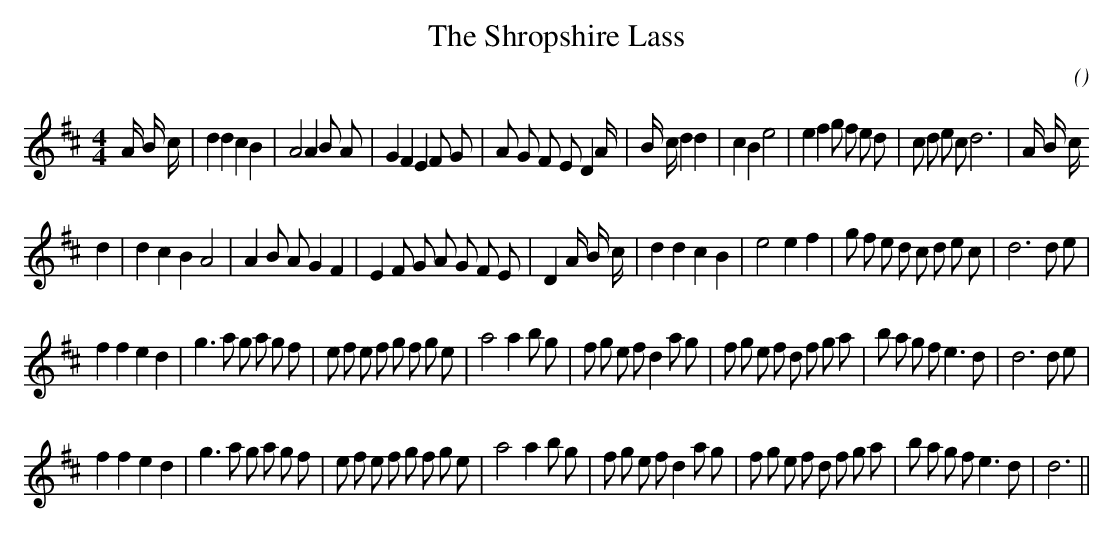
X:1
T: The Shropshire Lass
C:
O:
M:4/4
K:D
K:D
M:4/4
L:1/16
A4/3 B4/3 c4/3 |d4 d4 c4 B4 |A8 A4 B2 A2 |G4 F4 E4 F2 G2 |A2 G2 F2 E2 D4 A4/3 |B4/3 c4/3 d4 d4 |c4 B4 e8 |e4 f4 g2 f2 e2 d2 |c2 d2 e2 c2 d12 |A4/3 B4/3 c4/3
d4 |d4 c4 B4 A8 |A4 B2 A2 G4 F4 |E4 F2 G2 A2 G2 F2 E2 |D4 A4/3 B4/3 c4/3 |d4 d4 c4 B4 |e8 e4 f4 |g2 f2 e2 d2 c2 d2 e2 c2 |d12 d2 e2 |
f4 f4 e4 d4 |g6 a2 g2 a2 g2 f2 |e2 f2 e2 f2 g2 f2 g2 e2 |a8 a4 b2 g2 |f2 g2 e2 f2 d4 a2 g2 |f2 g2 e2 f2 d2 f2 g2 a2 |b2 a2 g2 f2 e6 d2 |d12 d2 e2 |
f4 f4 e4 d4 |g6 a2 g2 a2 g2 f2 |e2 f2 e2 f2 g2 f2 g2 e2 |a8 a4 b2 g2 |f2 g2 e2 f2 d4 a2 g2 |f2 g2 e2 f2 d2 f2 g2 a2 |b2 a2 g2 f2 e6 d2 |d12 ||
